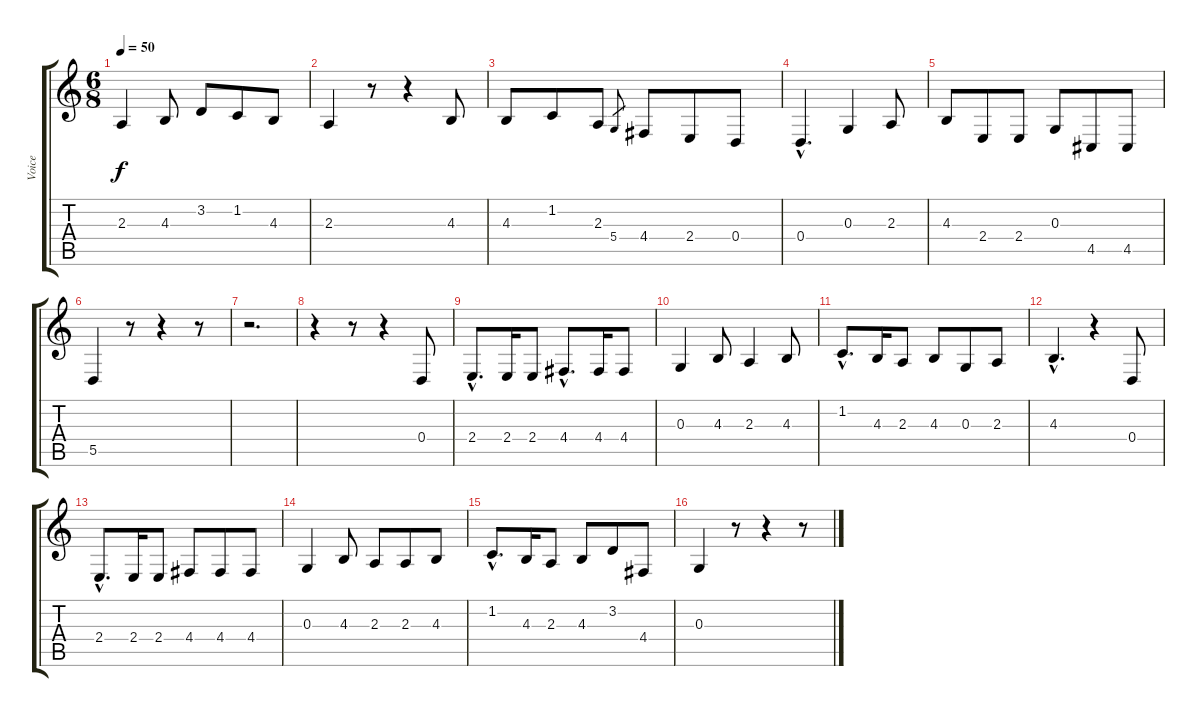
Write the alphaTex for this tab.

\track ("Voice" "Voice") {instrument flute}
\staff {score tabs}
\tuning (E4 B3 G3 D3 A2 E2) {hide}
\ts (6 8)
\tempo 50
\clef g2
\ks c
2.3.4{dy f} 4.3.8 3.2.8 1.2.8 4.3.8 |
2.3.4 r.8 r.4 4.3.8 |
4.3.8 1.2.8 2.3.8 5.4.8{gr} 4.4.8 2.4.8 0.4.8 |
0.4{hac}.4{d} 0.3.4 2.3.8 |
4.3.8 2.4.8 2.4.8 0.3.8 4.5.8 4.5.8 |
5.5.4 r.8 r.4 r.8 |
r.2{d} |
r.4 r.8 r.4 0.4.8 |
2.4{hac}.8{d} 2.4.16 2.4.8 4.4{hac}.8{d} 4.4.16 4.4.8 |
0.3.4 4.3.8 2.3.4 4.3.8 |
1.2{hac}.8{d} 4.3.16 2.3.8 4.3.8 0.3.8 2.3.8 |
4.3{hac}.4{d} r.4 0.4.8 |
2.4{hac}.8{d} 2.4.16 2.4.8 4.4.8 4.4.8 4.4.8 |
0.3.4 4.3.8 2.3.8 2.3.8 4.3.8 |
1.2{hac}.8{d} 4.3.16 2.3.8 4.3.8 3.2.8 4.4.8 |
0.3.4 r.8 r.4 r.8
